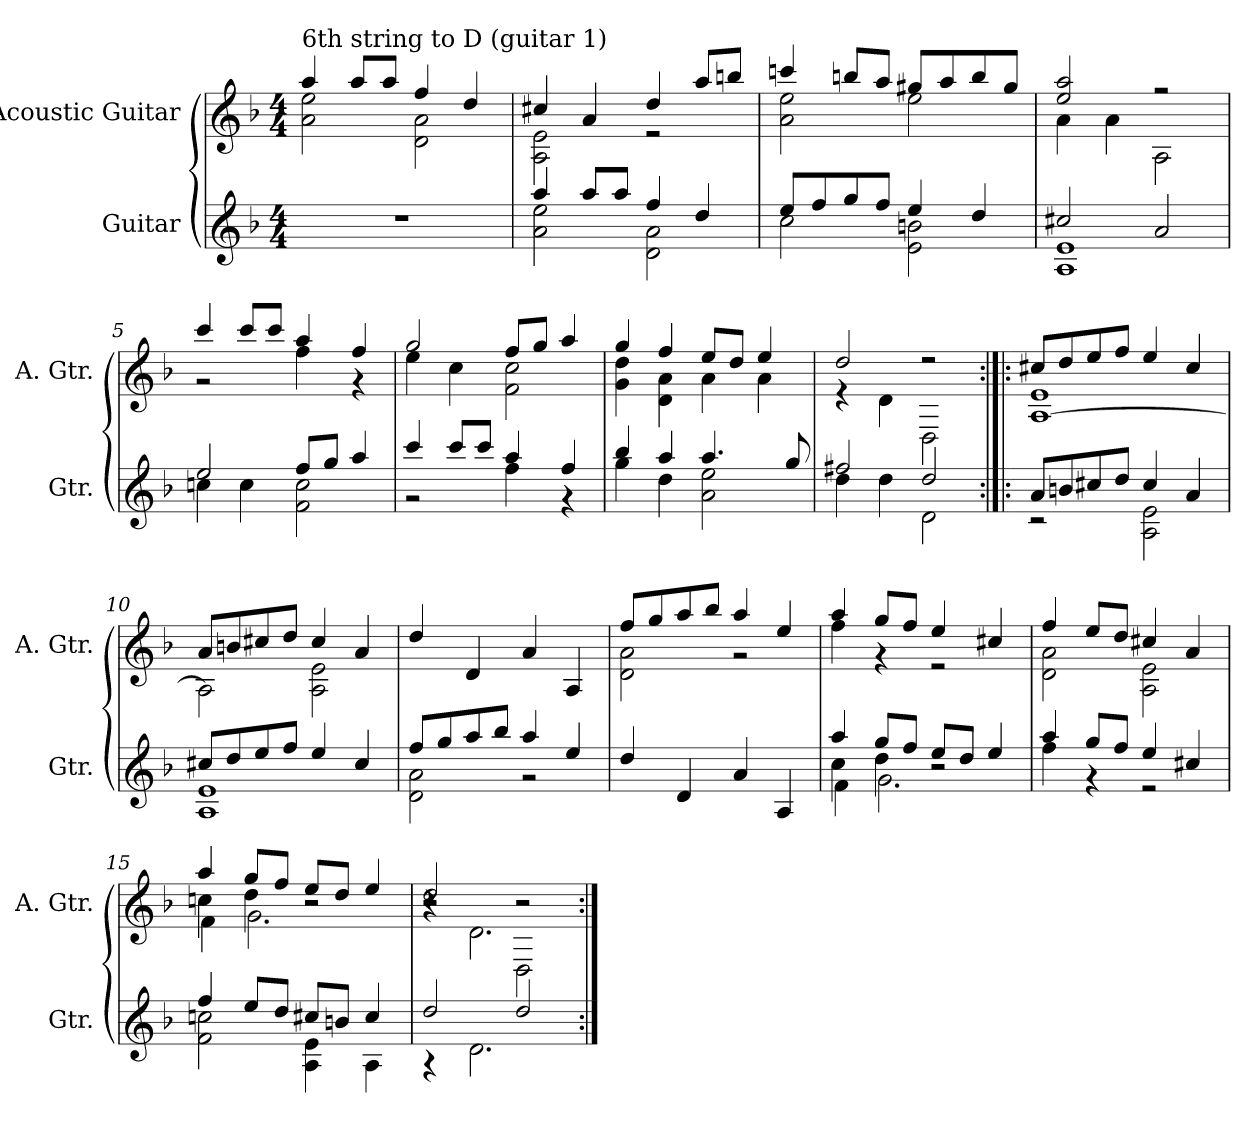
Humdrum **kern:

**kern	**kern
*part2	*part1
*staff2	*staff1
*I"Guitar	*I"Acoustic Guitar
*I'Gtr.	*I'A. Gtr.
!!LO:PB:g=z
*clefG2	*clefG2
*ITrd7c12	*ITrd7c12
*k[b-]	*k[b-]
*d:	*d:
*M4/4	*M4/4
*MM96	*MM96
=1	=1
*	*^
!	!LO:TX:a:t=6th string to D (guitar 1)	!
1r	4ai/	2Ai\ 2ei
.	8ai/L	.
.	8ai/J	.
.	4fi/	2Di\ 2Ai
.	4di/	.
=2	=2	=2
*^	*	*
4ai/	2Ai\ 2ei	4c#Xi/	2AAi\ 2Ei
8ai/L	.	4Ai/	.
8ai/J	.	.	.
4fi/	2Di\ 2Ai	4di/	2r
4di/	.	8ai/L	.
.	.	8bni/J	.
=3	=3	=3	=3
8ei/L	2ci\	4ccni/	2Ai\ 2ei
8fi/	.	.	.
8gi/	.	8bni/L	.
8fi/J	.	8ai/J	.
4ei/	2Ei\ 2Bni	8g#Xi/L	2ei\
.	.	8ai/	.
4di/	.	8bi/	.
.	.	8g#i/J	.
=4	=4	=4	=4
2c#Xi/	1AAi 1Ei	2ei/ 2ai	4Ai\
.	.	.	4Ai\
2Ai/	.	2r	2AAi\
!!LO:LB:g=z	!!
=5	=5	=5	=5
2ei/	4cni\	4cci/	2r
.	4ci\	8cci/L	.
.	.	8cci/J	.
8fi/L	2Fi\ 2ci	4ai/	4fi\
8gi/J	.	.	.
4ai/	.	4fi/	4r
=6	=6	=6	=6
4cci/	2r	2gi/	4ei\
8cci/L	.	.	4ci\
8cci/J	.	.	.
4ai/	4fi\	8fi/L	2Fi\ 2ci
.	.	8gi/J	.
4fi/	4r	4ai/	.
=7	=7	=7	=7
4b-i/	4gi\	4gi/	4Gi\ 4di
4ai/	4di\	4fi/	4Di\ 4Ai
4.ai/	2Ai\ 2ei	8ei/L	4Ai\
.	.	8di/J	.
.	.	4ei/	4Ai\
8gi/	.	.	.
=8	=8	=8	=8
2f#Xi/	4di\	2di/	4r
.	4di\	.	4Di\
2di/	2Di\	2r	2DDi\
!!LO:LB:g=z
=9:|!|:	=9:|!|:	=9:|!|:	=9:|!|:
*	*	*	*^
8Ai/L	2r	8c#Xi/L	1Ei	[1AAi
8Bni/	.	8di/	.	.
8c#Xi/	.	8ei/	.	.
8di/J	.	8fi/J	.	.
4c#i/	2AAi\ 2Ei	4ei/	.	.
4Ai/	.	4c#i/	.	.
*	*	*	*v	*v
=10	=10	=10	=10
*	*^	*	*
8c#Xi/L	1Ei	1AAi	8Ai/L	2AAi\]
8di/	.	.	8Bni/	.
8ei/	.	.	8c#Xi/	.
8fi/J	.	.	8di/J	.
4ei/	.	.	4c#i/	2AAi\ 2Ei
4c#i/	.	.	4Ai/	.
*	*v	*v	*	*
*	*	*v	*v
=11	=11	=11
8fi/L	2Di\ 2Ai	4di/
8gi/	.	.
8ai/	.	4Di/
8b-i/J	.	.
4ai/	2r	4Ai/
4ei/	.	4AAi/
*v	*v	*
=12	=12
*	*^
4di/	8fi/L	2Di\ 2Ai
.	8gi/	.
4Di/	8ai/	.
.	8b-i/J	.
4Ai/	4ai/	2r
4AAi/	4ei/	.
!!LO:LB:g=z	!!
=13	=13	=13
*^	*	*
*	*^	*	*
4ai/	4ci\	4Fi\	4ai/	4fi\
8gi/L	4di\	2.Gi\	8gi/L	4r
8fi/J	.	.	8fi/J	.
8ei/L	2r	.	4ei/	2r
8di/J	.	.	.	.
4ei/	.	.	4c#Xi/	.
*	*v	*v	*	*
=14	=14	=14	=14
4ai/	4fi\	4fi/	2Di\ 2Ai
8gi/L	4r	8ei/L	.
8fi/J	.	8di/J	.
4ei/	2r	4c#Xi/	2AAi\ 2Ei
4c#Xi/	.	4Ai/	.
=15	=15	=15	=15
*	*	*	*^
4fi/	2Fi\ 2cni	4ai/	4cni\	4Fi\
8ei/L	.	8gi/L	4di\	2.Gi\
8di/J	.	8fi/J	.	.
8c#Xi/L	4AAi\ 4Ei	8ei/L	2r	.
8Bni/J	.	8di/J	.	.
4c#i/	4AAi\	4ei/	.	.
=16	=16	=16	=16	=16
2di/	4r	2di/	4r	2r
.	2.Di\	.	2.Di\	.
2di/	.	2r	.	2DDi\
*v	*v	*	*	*
*	*v	*v	*v
=:|!	=:|!
*-	*-
